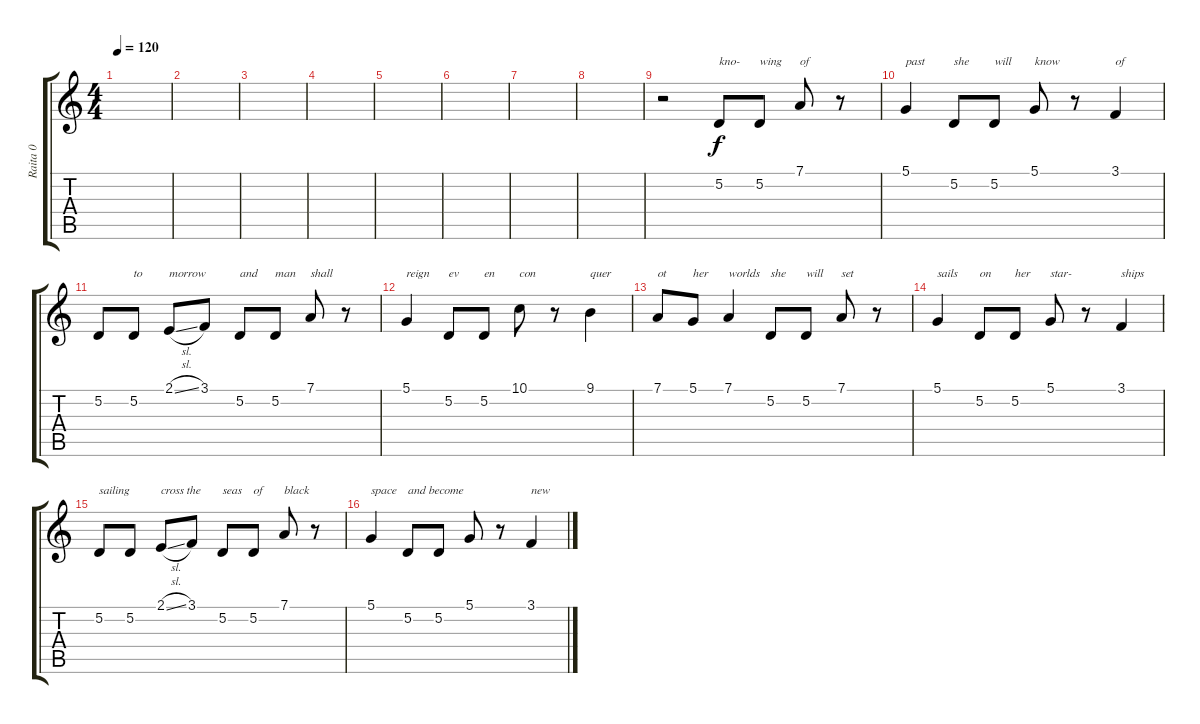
\track ("Raita 0" "Raita 0") {instrument choiraahs}
\staff {score tabs}
\tuning (D4 A3 F3 C3 G2 D2) {hide}
\ts (4 4)
\tempo 120
\clef g2
\ks c
|
|
|
|
|
|
|
|
r.2 5.2.8{txt "kno-"} 5.2.8{txt "wing"} 7.1.8{txt "of"} r.8 |
5.1.4{txt "past"} 5.2.8{txt "she"} 5.2.8{txt "will"} 5.1.8{txt "know"} r.8 3.1.4{txt "of"} |
5.2.8 5.2.8{txt "to"} 2.1{sl}.8{txt "morrow"} 3.1.8 5.2.8{txt "and"} 5.2.8{txt "man"} 7.1.8{txt "shall"} r.8 |
5.1.4{txt "reign"} 5.2.8{txt "ev"} 5.2.8{txt "en"} 10.1.8{txt "con"} r.8 9.1.4{txt "quer"} |
7.1.8{txt "ot"} 5.1.8{txt "her"} 7.1.4{txt "worlds"} 5.2.8{txt "she"} 5.2.8{txt "will"} 7.1.8{txt "set"} r.8 |
5.1.4{txt "sails"} 5.2.8{txt "on"} 5.2.8{txt "her"} 5.1.8{txt "star-"} r.8 3.1.4{txt "ships"} |
5.2.8{txt "sailing"} 5.2.8 2.1{sl}.8{txt "cross the"} 3.1.8 5.2.8{txt "seas"} 5.2.8{txt "of"} 7.1.8{txt "black"} r.8 |
5.1.4{txt "space"} 5.2.8{txt "and become"} 5.2.8 5.1.8 r.8 3.1.4{txt "new"}
